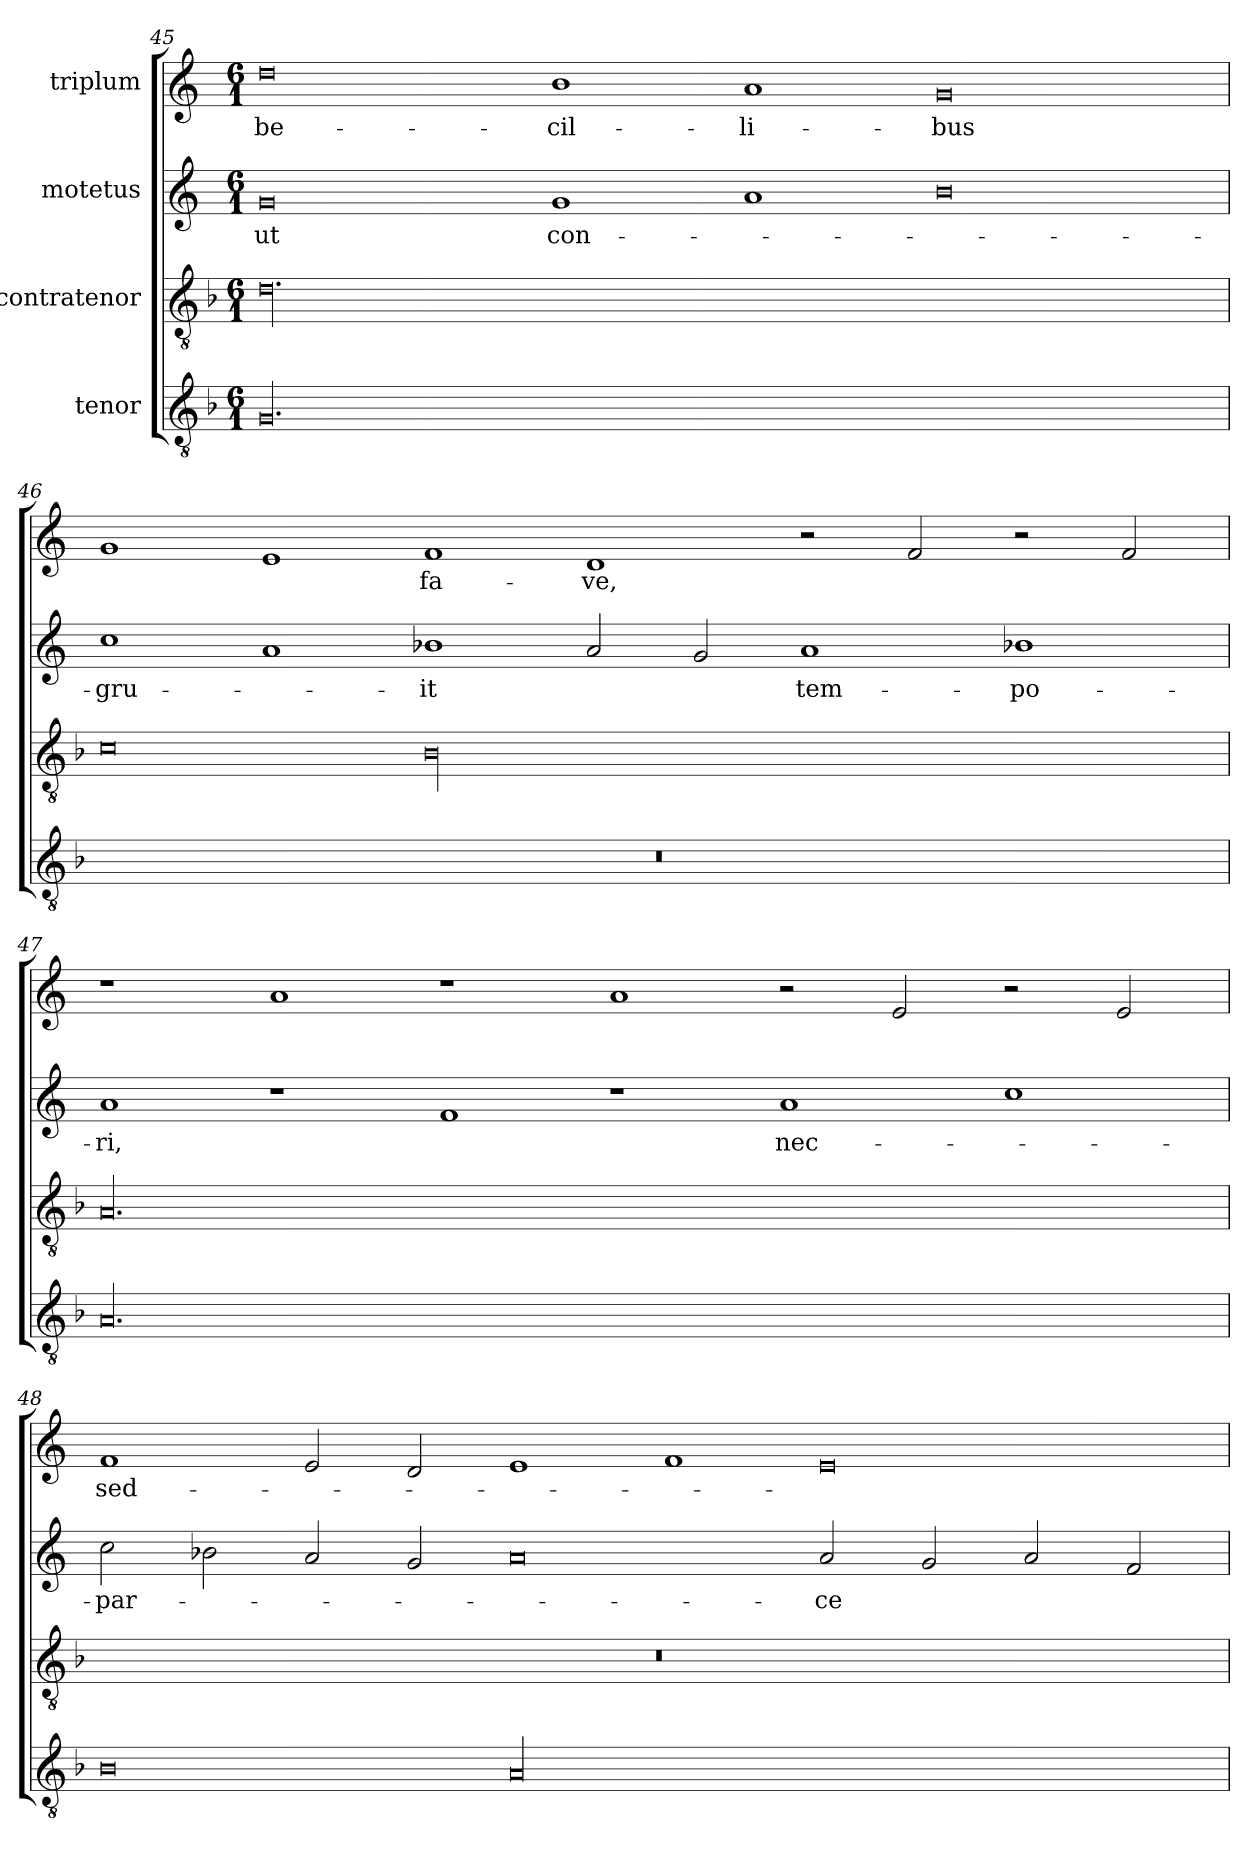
**kern	**kern	**kern	**text	**kern	**text
*part4	*part3	*part2	*part2	*part1	*part1
*staff4	*staff3	*staff2	*staff2	*staff1	*staff1
*I"tenor	*I"contratenor	*I"motetus	*	*I"triplum	*
*clefGv2	*clefGv2	*clefG2	*	*clefG2	*
*k[b-]	*k[b-]	*k[]	*	*k[]	*
*F:	*F:	*C:	*	*C:	*
*M6/1	*M6/1	*M6/1	*	*M6/1	*
=45	=45	=45	=45	=45	=45
00.G/	00.d\	0g/	-ut	0dd\	-be-
.	.	1g/	con-	1b\	-cil-
.	.	1a/	.	1a/	-li-
.	.	0b\	.	0g/	-bus
=46	=46	=46	=46	=46	=46
00.r	0c\	1cc\	-gru-	1g/	.
.	.	1a/	.	1e/	.
.	00B-\	1b-X\	-it	1f/	fa-
.	.	2a/	.	1d/	-ve,
.	.	2g/	.	.	.
.	.	1a/	tem-	2r	.
.	.	.	.	2f/	.
.	.	1b-X\	-po-	2r	.
.	.	.	.	2f/	.
=47	=47	=47	=47	=47	=47
00.A/	00.A/	1a/	-ri,	1r	.
.	.	1r	.	1a/	.
.	.	1f/	.	1r	.
.	.	1r	.	1a/	.
.	.	1a/	nec-	2r	.
.	.	.	.	2e/	.
.	.	1cc\	.	2r	.
.	.	.	.	2e/	.
!!LO:PB:g=z
=48	=48	=48	=48	=48	=48
0B-\	00.r	2cc\	par-	1f/	sed-
.	.	2b-X\	.	.	.
.	.	2a/	.	2e/	.
.	.	2g/	.	2d/	.
00A/	.	0a/	.	1e/	.
.	.	.	.	1f/	.
.	.	2a/	-ce	0e/	.
.	.	2g/	.	.	.
.	.	2a/	.	.	.
.	.	2f/	.	.	.
=	=	=	=	=	=
*-	*-	*-	*-	*-	*-
